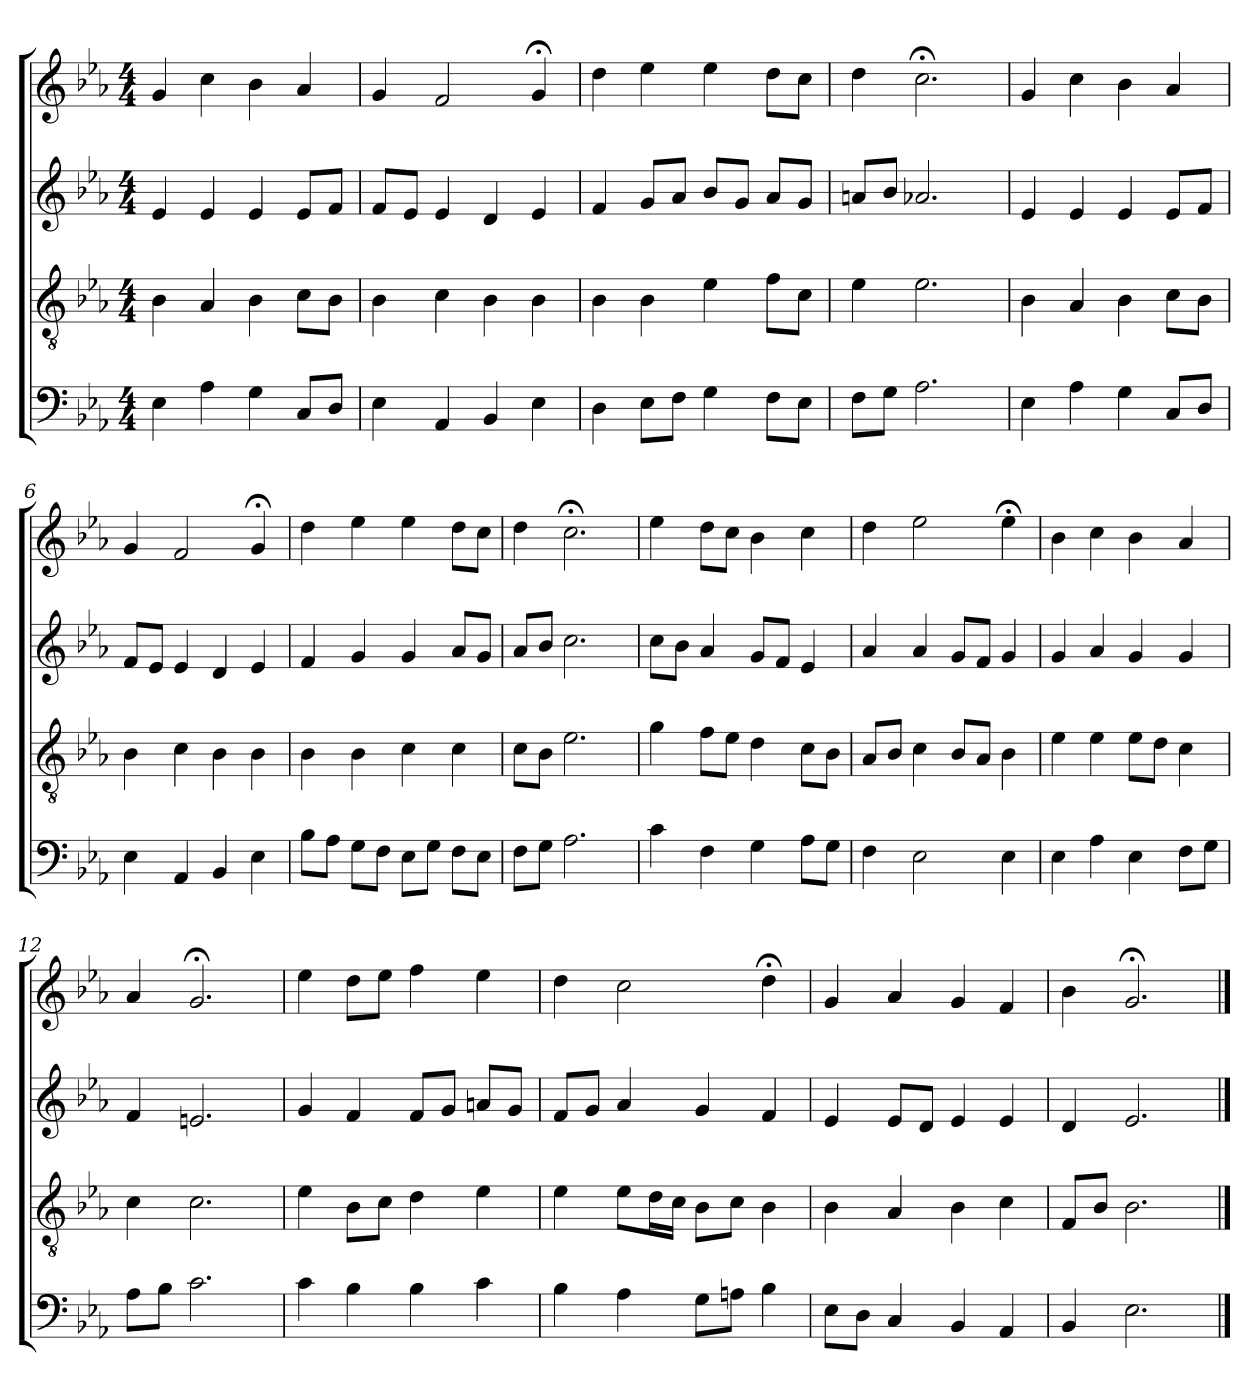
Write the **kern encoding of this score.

**kern	**kern	**kern	**kern
*part4	*part3	*part2	*part1
*staff4	*staff3	*staff2	*staff1
*clefF4	*clefGv2	*clefG2	*clefG2
*k[b-e-a-]	*k[b-e-a-]	*k[b-e-a-]	*k[b-e-a-]
*M4/4	*M4/4	*M4/4	*M4/4
=1	=1	=1	=1
4E-\	4B-\	4e-/	4g/
4A-\	4A-/	4e-/	4cc\
4G\	4B-\	4e-/	4b-\
8C/L	8c\L	8e-/L	4a-/
8D/J	8B-\J	8f/J	.
=2	=2	=2	=2
4E-\	4B-\	8f/L	4g/
.	.	8e-/J	.
4AA-/	4c\	4e-/	2f/
4BB-/	4B-\	4d/	.
4E-\	4B-\	4e-/	4g;/
=3	=3	=3	=3
4D\	4B-\	4f/	4dd\
8E-\L	4B-\	8g/L	4ee-\
8F\J	.	8a-/J	.
4G\	4e-\	8b-/L	4ee-\
.	.	8g/J	.
8F\L	8f\L	8a-/L	8dd\L
8E-\J	8c\J	8g/J	8cc\J
=4	=4	=4	=4
8F\L	4e-\	8an/L	4dd\
8G\J	.	8b-/J	.
2.A-\	2.e-\	2.a-X/	2.cc;\
=5	=5	=5	=5
4E-\	4B-\	4e-/	4g/
4A-\	4A-/	4e-/	4cc\
4G\	4B-\	4e-/	4b-\
8C/L	8c\L	8e-/L	4a-/
8D/J	8B-\J	8f/J	.
=6	=6	=6	=6
4E-\	4B-\	8f/L	4g/
.	.	8e-/J	.
4AA-/	4c\	4e-/	2f/
4BB-/	4B-\	4d/	.
4E-\	4B-\	4e-/	4g;/
=7	=7	=7	=7
8B-\L	4B-\	4f/	4dd\
8A-\J	.	.	.
8G\L	4B-\	4g/	4ee-\
8F\J	.	.	.
8E-\L	4c\	4g/	4ee-\
8G\J	.	.	.
8F\L	4c\	8a-/L	8dd\L
8E-\J	.	8g/J	8cc\J
!!LO:LB:g=z
=8	=8	=8	=8
8F\L	8c\L	8a-/L	4dd\
8G\J	8B-\J	8b-/J	.
2.A-\	2.e-\	2.cc\	2.cc;\
=9	=9	=9	=9
4c\	4g\	8cc\L	4ee-\
.	.	8b-\J	.
4F\	8f\L	4a-/	8dd\L
.	8e-\J	.	8cc\J
4G\	4d\	8g/L	4b-\
.	.	8f/J	.
8A-\L	8c\L	4e-/	4cc\
8G\J	8B-\J	.	.
=10	=10	=10	=10
4F\	8A-/L	4a-/	4dd\
.	8B-/J	.	.
2E-\	4c\	4a-/	2ee-\
.	8B-/L	8g/L	.
.	8A-/J	8f/J	.
4E-\	4B-\	4g/	4ee-;\
=11	=11	=11	=11
4E-\	4e-\	4g/	4b-\
4A-\	4e-\	4a-/	4cc\
4E-\	8e-\L	4g/	4b-\
.	8d\J	.	.
8F\L	4c\	4g/	4a-/
8G\J	.	.	.
=12	=12	=12	=12
8A-\L	4c\	4f/	4a-/
8B-\J	.	.	.
2.c\	2.c\	2.en/	2.g;/
=13	=13	=13	=13
4c\	4e-\	4g/	4ee-\
4B-\	8B-\L	4f/	8dd\L
.	8c\J	.	8ee-\J
4B-\	4d\	8f/L	4ff\
.	.	8g/J	.
4c\	4e-\	8an/L	4ee-\
.	.	8g/J	.
=14	=14	=14	=14
4B-\	4e-\	8f/L	4dd\
.	.	8g/J	.
4A-\	8e-\L	4a-/	2cc\
.	16d\L	.	.
.	16c\JJ	.	.
8G\L	8B-\L	4g/	.
8An\J	8c\J	.	.
4B-\	4B-\	4f/	4dd;\
!!LO:LB:g=z
=15	=15	=15	=15
8E-\L	4B-\	4e-/	4g/
8D\J	.	.	.
4C/	4A-/	8e-/L	4a-/
.	.	8d/J	.
4BB-/	4B-\	4e-/	4g/
4AA-/	4c\	4e-/	4f/
=16	=16	=16	=16
4BB-/	8F/L	4d/	4b-\
.	8B-/J	.	.
2.E-\	2.B-\	2.e-/	2.g;/
==	==	==	==
*-	*-	*-	*-
